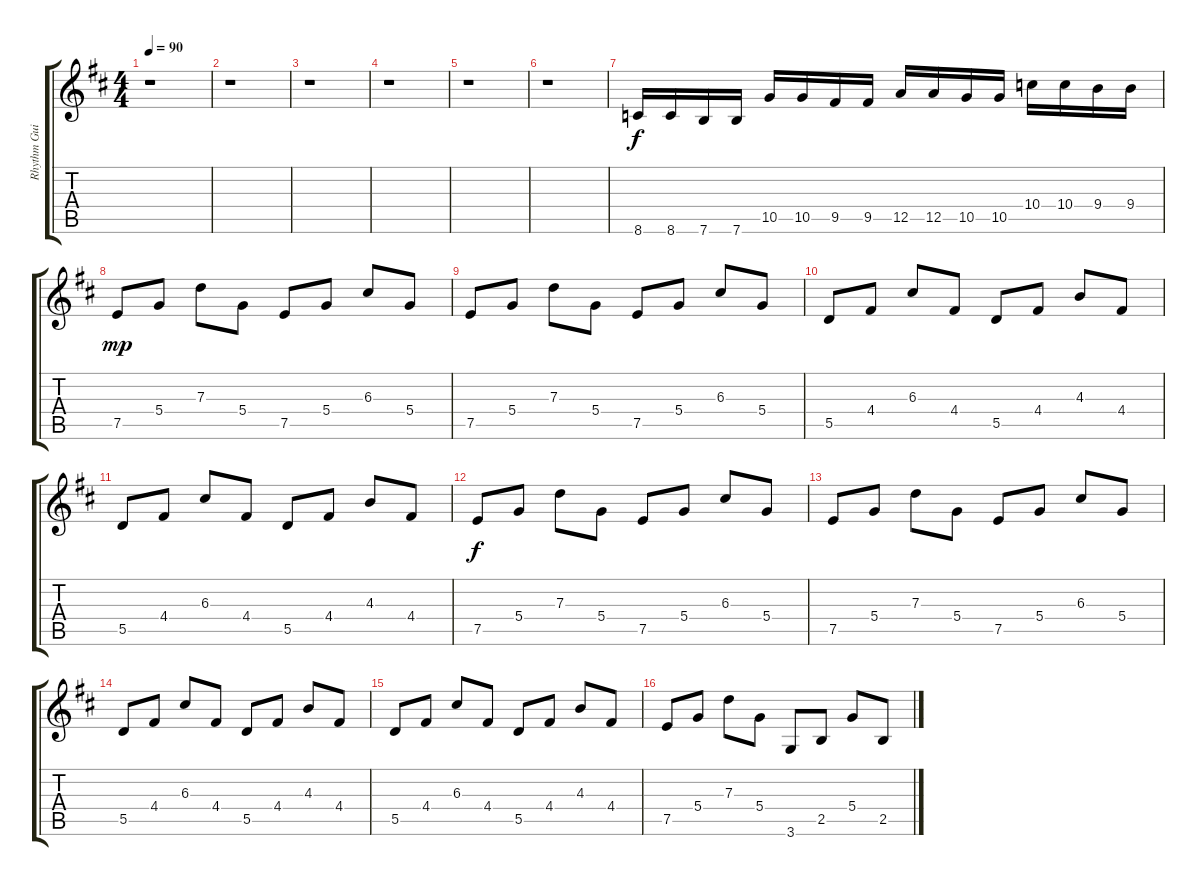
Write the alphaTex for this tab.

\track ("Rhythm Guitar 1" "Rhythm Gui") {instrument overdrivenguitar}
\staff {score tabs}
\tuning (E4 B3 G3 D3 A2 E2) {hide}
\ts (4 4)
\tempo 90
\clef g2
\ks d
r.1{dy f} |
r.1 |
r.1 |
r.1 |
r.1 |
r.1 |
8.6.16 8.6.16 7.6.16 7.6.16 10.5.16 10.5.16 9.5.16 9.5.16 12.5.16 12.5.16 10.5.16 10.5.16 10.4.16 10.4.16 9.4.16 9.4.16 |
7.5.8{dy mp} 5.4.8 7.3.8 5.4.8 7.5.8 5.4.8 6.3.8 5.4.8 |
7.5.8 5.4.8 7.3.8 5.4.8 7.5.8 5.4.8 6.3.8 5.4.8 |
5.5.8 4.4.8 6.3.8 4.4.8 5.5.8 4.4.8 4.3.8 4.4.8 |
5.5.8 4.4.8 6.3.8 4.4.8 5.5.8 4.4.8 4.3.8 4.4.8 |
7.5.8{dy f} 5.4.8 7.3.8 5.4.8 7.5.8 5.4.8 6.3.8 5.4.8 |
7.5.8 5.4.8 7.3.8 5.4.8 7.5.8 5.4.8 6.3.8 5.4.8 |
5.5.8 4.4.8 6.3.8 4.4.8 5.5.8 4.4.8 4.3.8 4.4.8 |
5.5.8 4.4.8 6.3.8 4.4.8 5.5.8 4.4.8 4.3.8 4.4.8 |
7.5.8 5.4.8 7.3.8 5.4.8 3.6.8 2.5.8 5.4.8 2.5.8
